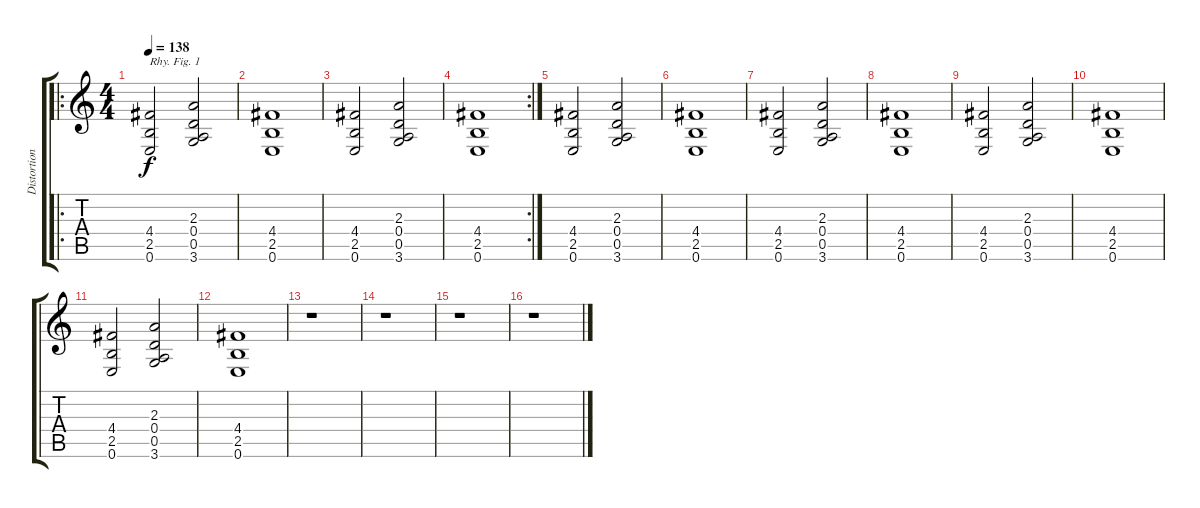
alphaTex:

\track ("Distortion Guitar 1" "Distortion") {instrument distortionguitar}
\staff {score tabs}
\tuning (E4 B3 G3 D3 A2 E2) {hide}
\ro
\ts (4 4)
\tempo 138
\tempo 62
\tempo 138
\clef g2
\ks c
(4.4 2.5 0.6).2{txt "Rhy. Fig. 1" dy f instrument distortionguitar} (2.3 0.4 0.5 3.6).2 |
(4.4 2.5 0.6).1 |
(4.4 2.5 0.6).2 (2.3 0.4 0.5 3.6).2 |
\rc 2
(4.4 2.5 0.6).1 |
(4.4 2.5 0.6).2 (2.3 0.4 0.5 3.6).2 |
(4.4 2.5 0.6).1 |
(4.4 2.5 0.6).2 (2.3 0.4 0.5 3.6).2 |
(4.4 2.5 0.6).1 |
(4.4 2.5 0.6).2 (2.3 0.4 0.5 3.6).2 |
(4.4 2.5 0.6).1 |
(4.4 2.5 0.6).2 (2.3 0.4 0.5 3.6).2 |
(4.4 2.5 0.6).1 |
r.1 |
r.1 |
r.1 |
r.1
